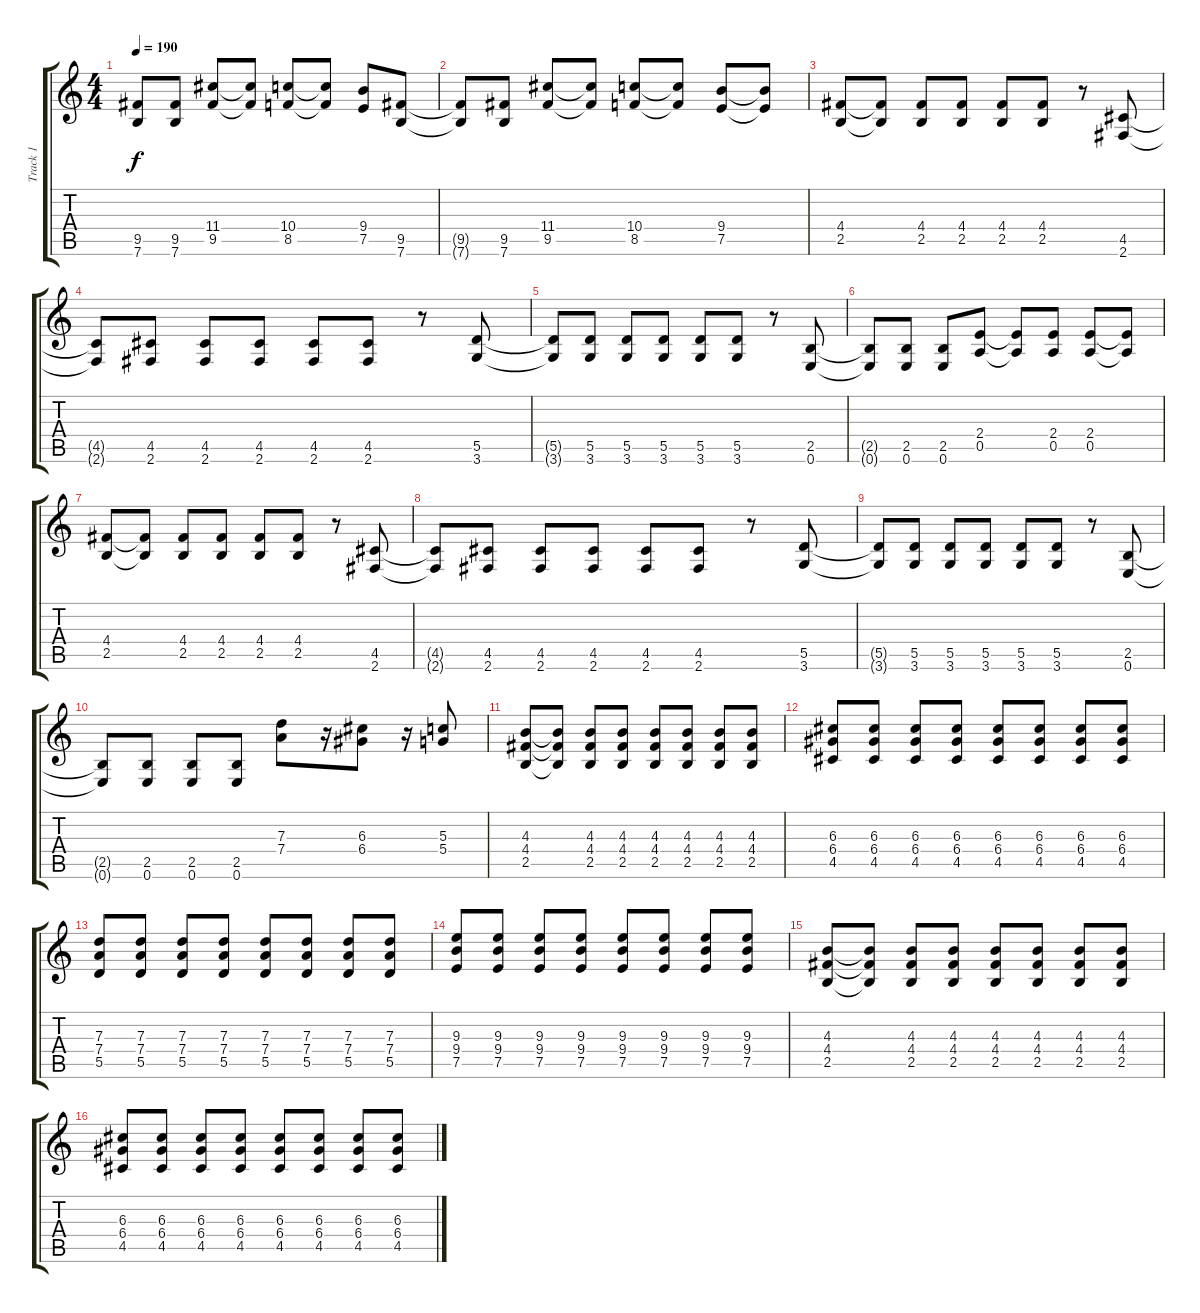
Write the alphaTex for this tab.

\track ("Track 1" "Track 1") {instrument overdrivenguitar}
\staff {score tabs}
\tuning (E4 B3 G3 D3 A2 E2) {hide}
\ts (4 4)
\tempo 190
\clef g2
\ks c
(9.5 7.6).8{dy f} (9.5 7.6).8 (11.4 9.5).8 (11.4{t} 9.5{t}).8 (10.4 8.5).8 (10.4{t} 8.5{t}).8 (9.4 7.5).8 (9.5 7.6).8 |
(9.5{t} 7.6{t}).8 (9.5 7.6).8 (11.4 9.5).8 (11.4{t} 9.5{t}).8 (10.4 8.5).8 (10.4{t} 8.5{t}).8 (9.4 7.5).8 (9.4{t} 7.5{t}).8 |
(4.4 2.5).8 (4.4{t} 2.5{t}).8 (4.4 2.5).8 (4.4 2.5).8 (4.4 2.5).8 (4.4 2.5).8 r.8 (4.5 2.6).8 |
(4.5{t} 2.6{t}).8 (4.5 2.6).8 (4.5 2.6).8 (4.5 2.6).8 (4.5 2.6).8 (4.5 2.6).8 r.8 (5.5 3.6).8 |
(5.5{t} 3.6{t}).8 (5.5 3.6).8 (5.5 3.6).8 (5.5 3.6).8 (5.5 3.6).8 (5.5 3.6).8 r.8 (2.5 0.6).8 |
(2.5{t} 0.6{t}).8 (2.5 0.6).8 (2.5 0.6).8 (2.4 0.5).8 (2.4{t} 0.5{t}).8 (2.4 0.5).8 (2.4 0.5).8 (2.4{t} 0.5{t}).8 |
(4.4 2.5).8 (4.4{t} 2.5{t}).8 (4.4 2.5).8 (4.4 2.5).8 (4.4 2.5).8 (4.4 2.5).8 r.8 (4.5 2.6).8 |
(4.5{t} 2.6{t}).8 (4.5 2.6).8 (4.5 2.6).8 (4.5 2.6).8 (4.5 2.6).8 (4.5 2.6).8 r.8 (5.5 3.6).8 |
(5.5{t} 3.6{t}).8 (5.5 3.6).8 (5.5 3.6).8 (5.5 3.6).8 (5.5 3.6).8 (5.5 3.6).8 r.8 (2.5 0.6).8 |
(2.5{t} 0.6{t}).8 (2.5 0.6).8 (2.5 0.6).8 (2.5 0.6).8 (7.3 7.4).8 r.16 (6.3 6.4).8 r.16 (5.3 5.4).8 |
(4.3 4.4 2.5).8 (4.3{t} 4.4{t} 2.5{t}).8 (4.3 4.4 2.5).8 (4.3 4.4 2.5).8 (4.3 4.4 2.5).8 (4.3 4.4 2.5).8 (4.3 4.4 2.5).8 (4.3 4.4 2.5).8 |
(6.3 6.4 4.5).8 (6.3 6.4 4.5).8 (6.3 6.4 4.5).8 (6.3 6.4 4.5).8 (6.3 6.4 4.5).8 (6.3 6.4 4.5).8 (6.3 6.4 4.5).8 (6.3 6.4 4.5).8 |
(7.3 7.4 5.5).8 (7.3 7.4 5.5).8 (7.3 7.4 5.5).8 (7.3 7.4 5.5).8 (7.3 7.4 5.5).8 (7.3 7.4 5.5).8 (7.3 7.4 5.5).8 (7.3 7.4 5.5).8 |
(9.3 9.4 7.5).8 (9.3 9.4 7.5).8 (9.3 9.4 7.5).8 (9.3 9.4 7.5).8 (9.3 9.4 7.5).8 (9.3 9.4 7.5).8 (9.3 9.4 7.5).8 (9.3 9.4 7.5).8 |
(4.3 4.4 2.5).8 (4.3{t} 4.4{t} 2.5{t}).8 (4.3 4.4 2.5).8 (4.3 4.4 2.5).8 (4.3 4.4 2.5).8 (4.3 4.4 2.5).8 (4.3 4.4 2.5).8 (4.3 4.4 2.5).8 |
(6.3 6.4 4.5).8 (6.3 6.4 4.5).8 (6.3 6.4 4.5).8 (6.3 6.4 4.5).8 (6.3 6.4 4.5).8 (6.3 6.4 4.5).8 (6.3 6.4 4.5).8 (6.3 6.4 4.5).8
